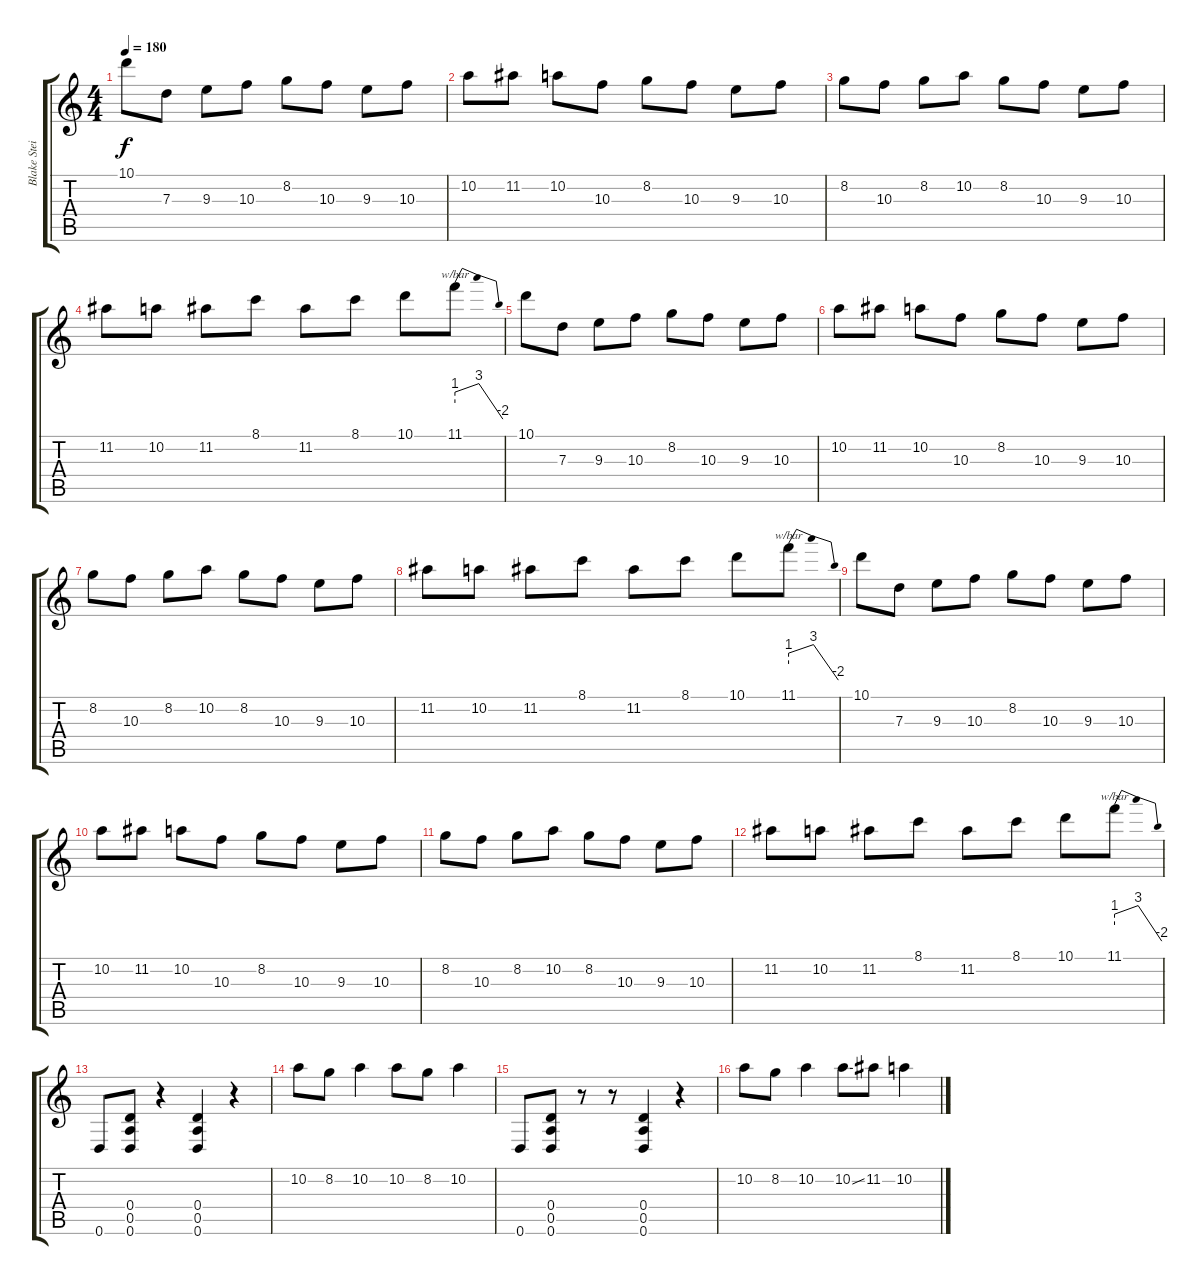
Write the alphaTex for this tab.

\track ("Blake Steiner" "Blake Stei") {instrument overdrivenguitar}
\staff {score tabs}
\tuning (E4 B3 G3 D3 A2 D2) {hide}
\ts (4 4)
\tempo 180
\clef g2
\ks c
10.1.8{dy f} 7.3.8 9.3.8 10.3.8 8.2.8 10.3.8 9.3.8 10.3.8 |
10.2.8 11.2.8 10.2.8 10.3.8 8.2.8 10.3.8 9.3.8 10.3.8 |
8.2.8 10.3.8 8.2.8 10.2.8 8.2.8 10.3.8 9.3.8 10.3.8 |
11.2.8 10.2.8 11.2.8 8.1.8 11.2.8 8.1.8 10.1.8 11.1.8{tbe (dip default 0 4 30 12 60 -8)} |
10.1.8 7.3.8 9.3.8 10.3.8 8.2.8 10.3.8 9.3.8 10.3.8 |
10.2.8 11.2.8 10.2.8 10.3.8 8.2.8 10.3.8 9.3.8 10.3.8 |
8.2.8 10.3.8 8.2.8 10.2.8 8.2.8 10.3.8 9.3.8 10.3.8 |
11.2.8 10.2.8 11.2.8 8.1.8 11.2.8 8.1.8 10.1.8 11.1.8{tbe (dip default 0 4 30 12 60 -8)} |
10.1.8 7.3.8 9.3.8 10.3.8 8.2.8 10.3.8 9.3.8 10.3.8 |
10.2.8 11.2.8 10.2.8 10.3.8 8.2.8 10.3.8 9.3.8 10.3.8 |
8.2.8 10.3.8 8.2.8 10.2.8 8.2.8 10.3.8 9.3.8 10.3.8 |
11.2.8 10.2.8 11.2.8 8.1.8 11.2.8 8.1.8 10.1.8 11.1.8{tbe (dip default 0 4 30 12 60 -8)} |
0.6.8 (0.4 0.5 0.6).8 r.4 (0.4 0.5 0.6).4 r.4 |
10.2.8 8.2.8 10.2.4 10.2.8 8.2.8 10.2.4 |
0.6.8 (0.4 0.5 0.6).8 r.8 r.8 (0.4 0.5 0.6).4 r.4 |
10.2.8 8.2.8 10.2.4 10.2{ss}.8 11.2.8 10.2.4
